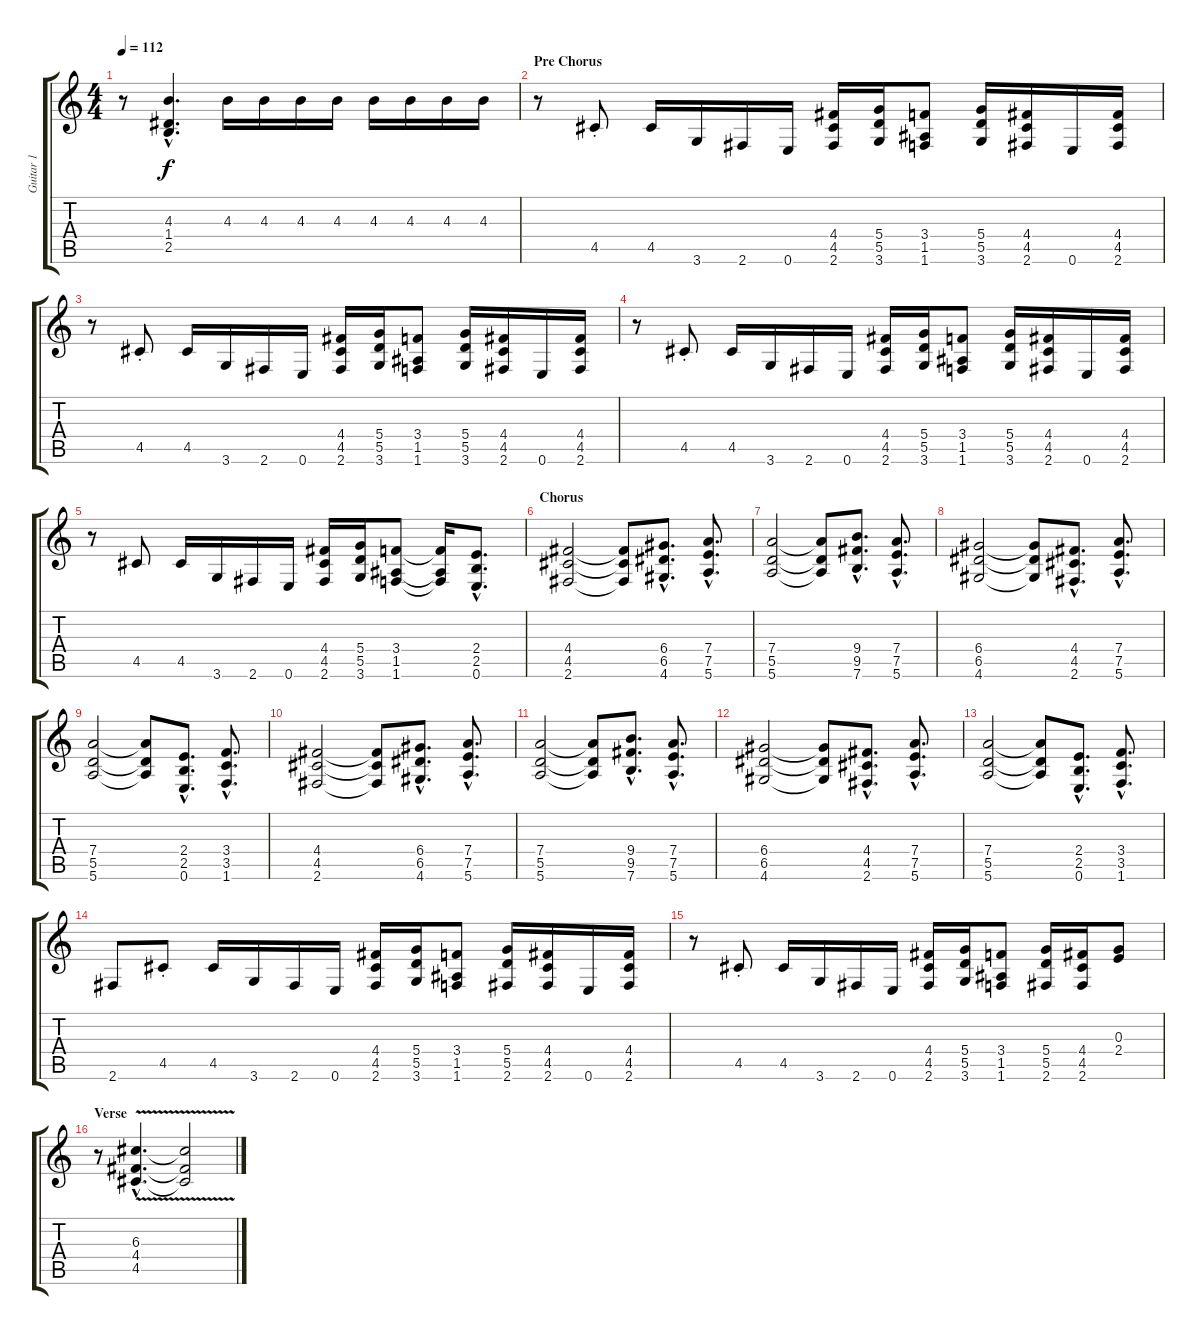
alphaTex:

\track ("Guitar 1" "Guitar 1") {instrument distortionguitar}
\staff {score tabs}
\tuning (E4 B3 G3 D3 A2 E2) {hide}
\ts (4 4)
\tempo 112
\clef g2
\ks c
r.8{dy f} (4.3{hac} 1.4{hac} 2.5{hac}).4{d} 4.3.16 4.3.16 4.3.16 4.3.16 4.3.16 4.3.16 4.3.16 4.3.16 |
\section ("" "Pre Chorus")
r.8 4.5{st}.8 4.5.16 3.6.16 2.6.16 0.6.16 (4.4 4.5 2.6).16 (5.4 5.5 3.6).16 (3.4 1.5 1.6).8 (5.4 5.5 3.6).16 (4.4 4.5 2.6).16 0.6.16 (4.4 4.5 2.6).16 |
r.8 4.5{st}.8 4.5.16 3.6.16 2.6.16 0.6.16 (4.4 4.5 2.6).16 (5.4 5.5 3.6).16 (3.4 1.5 1.6).8 (5.4 5.5 3.6).16 (4.4 4.5 2.6).16 0.6.16 (4.4 4.5 2.6).16 |
r.8 4.5{st}.8 4.5.16 3.6.16 2.6.16 0.6.16 (4.4 4.5 2.6).16 (5.4 5.5 3.6).16 (3.4 1.5 1.6).8 (5.4 5.5 3.6).16 (4.4 4.5 2.6).16 0.6.16 (4.4 4.5 2.6).16 |
r.8 4.5.8 4.5.16 3.6.16 2.6.16 0.6.16 (4.4 4.5 2.6).16 (5.4 5.5 3.6).16 (3.4 1.5 1.6).8 (3.4{t} 1.5{t} 1.6{t}).16 (2.4{hac} 2.5{hac} 0.6{hac}).8{d} |
\section ("" "Chorus")
(4.4 4.5 2.6).2 (4.4{t} 4.5{t} 2.6{t}).8 (6.4{hac} 6.5{hac} 4.6{hac}).8{d} (7.4{hac} 7.5{hac} 5.6{hac}).8{d} |
(7.4 5.5 5.6).2 (7.4{t} 5.5{t} 5.6{t}).8 (9.4{hac} 9.5{hac} 7.6{hac}).8{d} (7.4{hac} 7.5{hac} 5.6{hac}).8{d} |
(6.4 6.5 4.6).2 (6.4{t} 6.5{t} 4.6{t}).8 (4.4{hac} 4.5{hac} 2.6{hac}).8{d} (7.4{hac} 7.5{hac} 5.6{hac}).8{d} |
(7.4 5.5 5.6).2 (7.4{t} 5.5{t} 5.6{t}).8 (2.4{hac} 2.5{hac} 0.6{hac}).8{d} (3.4{hac} 3.5{hac} 1.6{hac}).8{d} |
(4.4 4.5 2.6).2 (4.4{t} 4.5{t} 2.6{t}).8 (6.4{hac} 6.5{hac} 4.6{hac}).8{d} (7.4{hac} 7.5{hac} 5.6{hac}).8{d} |
(7.4 5.5 5.6).2 (7.4{t} 5.5{t} 5.6{t}).8 (9.4{hac} 9.5{hac} 7.6{hac}).8{d} (7.4{hac} 7.5{hac} 5.6{hac}).8{d} |
(6.4 6.5 4.6).2 (6.4{t} 6.5{t} 4.6{t}).8 (4.4{hac} 4.5{hac} 2.6{hac}).8{d} (7.4{hac} 7.5{hac} 5.6{hac}).8{d} |
(7.4 5.5 5.6).2 (7.4{t} 5.5{t} 5.6{t}).8 (2.4{hac} 2.5{hac} 0.6{hac}).8{d} (3.4{hac} 3.5{hac} 1.6{hac}).8{d} |
2.6.8 4.5{st}.8 4.5.16 3.6.16 2.6.16 0.6.16 (4.4 4.5 2.6).16 (5.4 5.5 3.6).16 (3.4 1.5 1.6).8 (5.4 5.5 2.6).16 (4.4 4.5 2.6).16 0.6.16 (4.4 4.5 2.6).16 |
r.8 4.5{st}.8 4.5.16 3.6.16 2.6.16 0.6.16 (4.4 4.5 2.6).16 (5.4 5.5 3.6).16 (3.4 1.5 1.6).8 (5.4 5.5 2.6).16 (4.4 4.5 2.6).16 (0.3 2.4).8 |
\section ("" "Verse")
r.8 (6.3{v hac} 4.4{v hac} 4.5{v hac}).4{d} (6.3{t} 4.4{t} 4.5{t}).2
